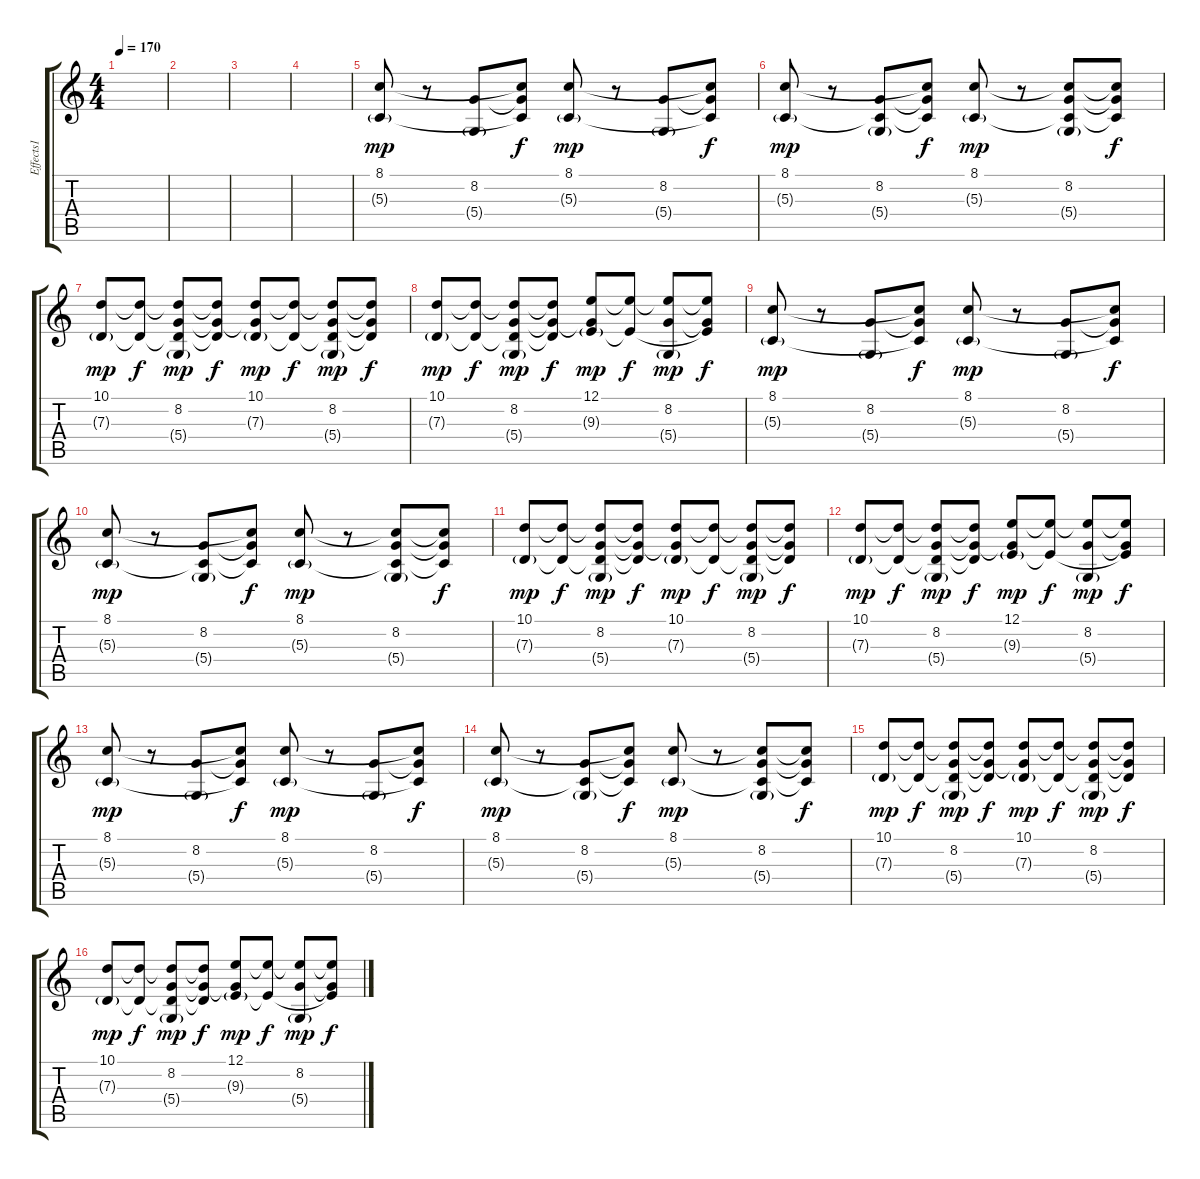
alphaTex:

\track ("Effects1" "Effects1") {instrument electricpiano2}
\staff {score tabs}
\tuning (E4 B3 G3 D3 A2 E2) {hide}
\ts (4 4)
\tempo 170
\clef g2
\ks c
|
|
|
|
(8.1 5.3{g}).8{dy mp} r.8 (8.2 5.4{g}).8 (8.1{t} 8.2{t} 5.3{t}).8{dy f} (8.1 5.3{g}).8{dy mp} r.8 (8.2 5.4{g}).8 (8.1{t} 8.2{t} 5.3{t}).8{dy f} |
(8.1 5.3{g}).8{dy mp} r.8 (8.2 5.3{t} 5.4{g}).8 (8.1{t} 8.2{t} 5.3{t}).8{dy f} (8.1 5.3{g}).8{dy mp} r.8 (8.1{t} 8.2 5.3{t} 5.4{g}).8 (8.1{t} 8.2{t} 5.3{t}).8{dy f} |
(10.1 7.3{g}).8{dy mp} (10.1{t} 7.3{t}).8{dy f} (10.1{t} 8.2 7.3{t} 5.4{g}).8{dy mp} (10.1{t} 8.2{t} 7.3{t}).8{dy f} (10.1 8.2{t} 7.3{g}).8{dy mp} (10.1{t} 7.3{t}).8{dy f} (10.1{t} 8.2 7.3{t} 5.4{g}).8{dy mp} (10.1{t} 8.2{t} 7.3{t}).8{dy f} |
(10.1 7.3{g}).8{dy mp} (10.1{t} 7.3{t}).8{dy f} (10.1{t} 8.2 7.3{t} 5.4{g}).8{dy mp} (10.1{t} 8.2{t} 7.3{t}).8{dy f} (12.1 8.2{t} 9.3{g}).8{dy mp} (12.1{t} 9.3{t}).8{dy f} (12.1{t} 8.2 5.4{g}).8{dy mp} (12.1{t} 8.2{t} 9.3{t}).8{dy f} |
(8.1 5.3{g}).8{dy mp} r.8 (8.2 5.4{g}).8 (8.1{t} 8.2{t} 5.3{t}).8{dy f} (8.1 5.3{g}).8{dy mp} r.8 (8.2 5.4{g}).8 (8.1{t} 8.2{t} 5.3{t}).8{dy f} |
(8.1 5.3{g}).8{dy mp} r.8 (8.2 5.3{t} 5.4{g}).8 (8.1{t} 8.2{t} 5.3{t}).8{dy f} (8.1 5.3{g}).8{dy mp} r.8 (8.1{t} 8.2 5.3{t} 5.4{g}).8 (8.1{t} 8.2{t} 5.3{t}).8{dy f} |
(10.1 7.3{g}).8{dy mp} (10.1{t} 7.3{t}).8{dy f} (10.1{t} 8.2 7.3{t} 5.4{g}).8{dy mp} (10.1{t} 8.2{t} 7.3{t}).8{dy f} (10.1 8.2{t} 7.3{g}).8{dy mp} (10.1{t} 7.3{t}).8{dy f} (10.1{t} 8.2 7.3{t} 5.4{g}).8{dy mp} (10.1{t} 8.2{t} 7.3{t}).8{dy f} |
(10.1 7.3{g}).8{dy mp} (10.1{t} 7.3{t}).8{dy f} (10.1{t} 8.2 7.3{t} 5.4{g}).8{dy mp} (10.1{t} 8.2{t} 7.3{t}).8{dy f} (12.1 8.2{t} 9.3{g}).8{dy mp} (12.1{t} 9.3{t}).8{dy f} (12.1{t} 8.2 5.4{g}).8{dy mp} (12.1{t} 8.2{t} 9.3{t}).8{dy f} |
(8.1 5.3{g}).8{dy mp} r.8 (8.2 5.4{g}).8 (8.1{t} 8.2{t} 5.3{t}).8{dy f} (8.1 5.3{g}).8{dy mp} r.8 (8.2 5.4{g}).8 (8.1{t} 8.2{t} 5.3{t}).8{dy f} |
(8.1 5.3{g}).8{dy mp} r.8 (8.2 5.3{t} 5.4{g}).8 (8.1{t} 8.2{t} 5.3{t}).8{dy f} (8.1 5.3{g}).8{dy mp} r.8 (8.1{t} 8.2 5.3{t} 5.4{g}).8 (8.1{t} 8.2{t} 5.3{t}).8{dy f} |
(10.1 7.3{g}).8{dy mp} (10.1{t} 7.3{t}).8{dy f} (10.1{t} 8.2 7.3{t} 5.4{g}).8{dy mp} (10.1{t} 8.2{t} 7.3{t}).8{dy f} (10.1 8.2{t} 7.3{g}).8{dy mp} (10.1{t} 7.3{t}).8{dy f} (10.1{t} 8.2 7.3{t} 5.4{g}).8{dy mp} (10.1{t} 8.2{t} 7.3{t}).8{dy f} |
(10.1 7.3{g}).8{dy mp} (10.1{t} 7.3{t}).8{dy f} (10.1{t} 8.2 7.3{t} 5.4{g}).8{dy mp} (10.1{t} 8.2{t} 7.3{t}).8{dy f} (12.1 8.2{t} 9.3{g}).8{dy mp} (12.1{t} 9.3{t}).8{dy f} (12.1{t} 8.2 5.4{g}).8{dy mp} (12.1{t} 8.2{t} 9.3{t}).8{dy f}
